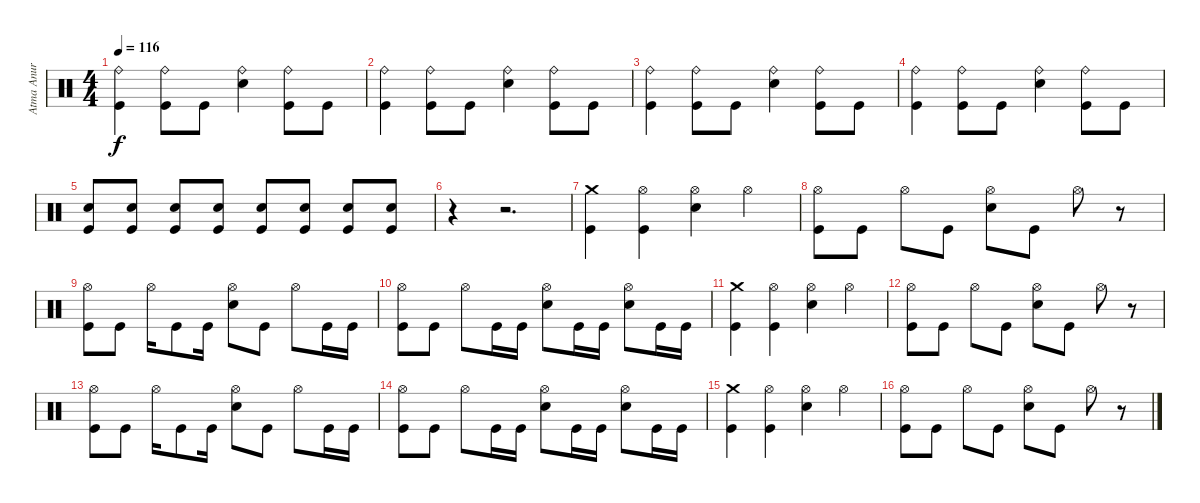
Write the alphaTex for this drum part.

\track ("Atma Anur" "Atma Anur") {instrument percussion}
\staff {score}
\articulation defaults
\ts (4 4)
\tempo 116
\clef neutral
\ks c
("Ride (bell)" "Kick (hit)").4{dy f} ("Ride (bell)" "Kick (hit)").8 "Kick (hit)".8 ("Ride (bell)" "Snare (hit) 2").4 ("Ride (bell)" "Kick (hit)").8 "Kick (hit)".8 |
("Ride (bell)" "Kick (hit)").4 ("Ride (bell)" "Kick (hit)").8 "Kick (hit)".8 ("Ride (bell)" "Snare (hit) 2").4 ("Ride (bell)" "Kick (hit)").8 "Kick (hit)".8 |
("Ride (bell)" "Kick (hit)").4 ("Ride (bell)" "Kick (hit)").8 "Kick (hit)".8 ("Ride (bell)" "Snare (hit) 2").4 ("Ride (bell)" "Kick (hit)").8 "Kick (hit)".8 |
("Ride (bell)" "Kick (hit)").4 ("Ride (bell)" "Kick (hit)").8 "Kick (hit)".8 ("Ride (bell)" "Snare (hit) 2").4 ("Ride (bell)" "Kick (hit)").8 "Kick (hit)".8 |
("Snare (hit) 2" "Kick (hit)").8{volume 0} ("Snare (hit) 2" "Kick (hit)").8{volume 4} ("Snare (hit) 2" "Kick (hit)").8 ("Snare (hit) 2" "Kick (hit)").8 ("Snare (hit) 2" "Kick (hit)").8 ("Snare (hit) 2" "Kick (hit)").8 ("Snare (hit) 2" "Kick (hit)").8 ("Snare (hit) 2" "Kick (hit)").8{volume 4} |
r.4 r.2{d} |
("Crash medium (hit)" "Kick (hit)").4 ("Hi-Hat (open)" "Kick (hit)").4 ("Hi-Hat (open)" "Snare (hit) 2").4 "Hi-Hat (open)".4 |
("Hi-Hat (open)" "Kick (hit)").8 "Kick (hit)".8 "Hi-Hat (open)".8 "Kick (hit)".8 ("Hi-Hat (open)" "Snare (hit) 2").8 "Kick (hit)".8 "Hi-Hat (open)".8 r.8 |
("Hi-Hat (open)" "Kick (hit)").8 "Kick (hit)".8 "Hi-Hat (open)".16 "Kick (hit)".8 "Kick (hit)".16 ("Hi-Hat (open)" "Snare (hit) 2").8 "Kick (hit)".8 "Hi-Hat (open)".8 "Kick (hit)".16 "Kick (hit)".16 |
("Hi-Hat (open)" "Kick (hit)").8 "Kick (hit)".8 "Hi-Hat (open)".8 "Kick (hit)".16 "Kick (hit)".16 ("Hi-Hat (open)" "Snare (hit) 2").8 "Kick (hit)".16 "Kick (hit)".16 ("Snare (hit) 2" "Hi-Hat (open)").8 "Kick (hit)".16 "Kick (hit)".16 |
("Crash medium (hit)" "Kick (hit)").4 ("Hi-Hat (open)" "Kick (hit)").4 ("Hi-Hat (open)" "Snare (hit) 2").4 "Hi-Hat (open)".4 |
("Hi-Hat (open)" "Kick (hit)").8 "Kick (hit)".8 "Hi-Hat (open)".8 "Kick (hit)".8 ("Hi-Hat (open)" "Snare (hit) 2").8 "Kick (hit)".8 "Hi-Hat (open)".8 r.8 |
("Hi-Hat (open)" "Kick (hit)").8 "Kick (hit)".8 "Hi-Hat (open)".16 "Kick (hit)".8 "Kick (hit)".16 ("Hi-Hat (open)" "Snare (hit) 2").8 "Kick (hit)".8 "Hi-Hat (open)".8 "Kick (hit)".16 "Kick (hit)".16 |
("Hi-Hat (open)" "Kick (hit)").8 "Kick (hit)".8 "Hi-Hat (open)".8 "Kick (hit)".16 "Kick (hit)".16 ("Hi-Hat (open)" "Snare (hit) 2").8 "Kick (hit)".16 "Kick (hit)".16 ("Snare (hit) 2" "Hi-Hat (open)").8 "Kick (hit)".16 "Kick (hit)".16 |
("Crash medium (hit)" "Kick (hit)").4 ("Hi-Hat (open)" "Kick (hit)").4 ("Hi-Hat (open)" "Snare (hit) 2").4 "Hi-Hat (open)".4 |
("Hi-Hat (open)" "Kick (hit)").8 "Kick (hit)".8 "Hi-Hat (open)".8 "Kick (hit)".8 ("Hi-Hat (open)" "Snare (hit) 2").8 "Kick (hit)".8 "Hi-Hat (open)".8 r.8
